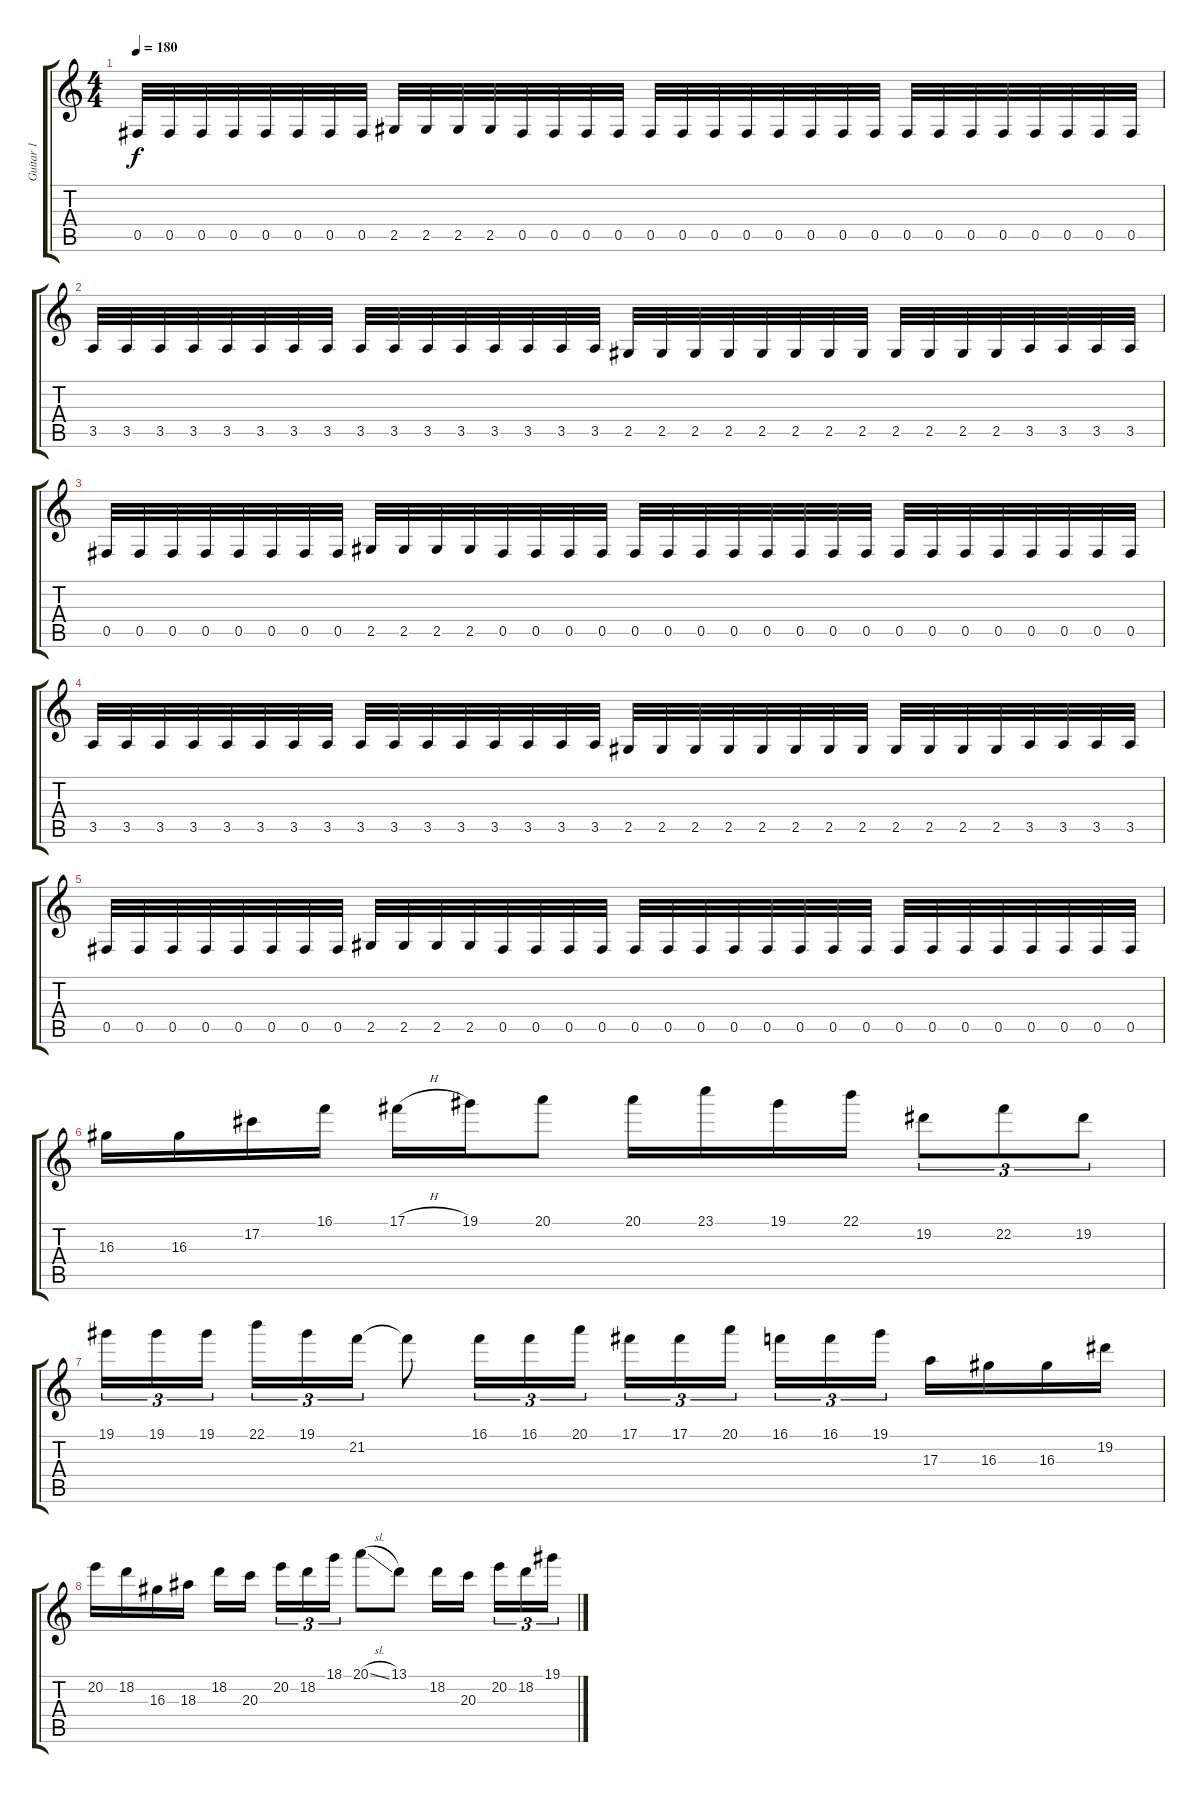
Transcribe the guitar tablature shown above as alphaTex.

\track ("Guitar 1" "Guitar 1") {instrument distortionguitar}
\staff {score tabs}
\tuning (Db4 Ab3 E3 B2 Gb2 B1) {hide}
\ts (4 4)
\tempo 180
\clef g2
\ks c
0.5.32{dy f} 0.5.32 0.5.32 0.5.32 0.5.32 0.5.32 0.5.32 0.5.32 2.5.32 2.5.32 2.5.32 2.5.32 0.5.32 0.5.32 0.5.32 0.5.32 0.5.32 0.5.32 0.5.32 0.5.32 0.5.32 0.5.32 0.5.32 0.5.32 0.5.32 0.5.32 0.5.32 0.5.32 0.5.32 0.5.32 0.5.32 0.5.32 |
3.5.32 3.5.32 3.5.32 3.5.32 3.5.32 3.5.32 3.5.32 3.5.32 3.5.32 3.5.32 3.5.32 3.5.32 3.5.32 3.5.32 3.5.32 3.5.32 2.5.32 2.5.32 2.5.32 2.5.32 2.5.32 2.5.32 2.5.32 2.5.32 2.5.32 2.5.32 2.5.32 2.5.32 3.5.32 3.5.32 3.5.32 3.5.32 |
0.5.32 0.5.32 0.5.32 0.5.32 0.5.32 0.5.32 0.5.32 0.5.32 2.5.32 2.5.32 2.5.32 2.5.32 0.5.32 0.5.32 0.5.32 0.5.32 0.5.32 0.5.32 0.5.32 0.5.32 0.5.32 0.5.32 0.5.32 0.5.32 0.5.32 0.5.32 0.5.32 0.5.32 0.5.32 0.5.32 0.5.32 0.5.32 |
3.5.32 3.5.32 3.5.32 3.5.32 3.5.32 3.5.32 3.5.32 3.5.32 3.5.32 3.5.32 3.5.32 3.5.32 3.5.32 3.5.32 3.5.32 3.5.32 2.5.32 2.5.32 2.5.32 2.5.32 2.5.32 2.5.32 2.5.32 2.5.32 2.5.32 2.5.32 2.5.32 2.5.32 3.5.32 3.5.32 3.5.32 3.5.32 |
0.5.32 0.5.32 0.5.32 0.5.32 0.5.32 0.5.32 0.5.32 0.5.32 2.5.32 2.5.32 2.5.32 2.5.32 0.5.32 0.5.32 0.5.32 0.5.32 0.5.32 0.5.32 0.5.32 0.5.32 0.5.32 0.5.32 0.5.32 0.5.32 0.5.32 0.5.32 0.5.32 0.5.32 0.5.32 0.5.32 0.5.32 0.5.32 |
16.3.16 16.3.16 17.2.16 16.1.16 17.1{h}.16 19.1.16 20.1.8 20.1.16 23.1.16 19.1.16 22.1.16 19.2.8{tu (3 2)} 22.2.8{tu (3 2)} 19.2.8{tu (3 2)} |
19.1.16{tu (3 2)} 19.1.16{tu (3 2)} 19.1.16{tu (3 2)} 22.1.16{tu (3 2)} 19.1.16{tu (3 2)} 21.2.16{tu (3 2)} 21.2{t}.8 16.1.16{tu (3 2)} 16.1.16{tu (3 2)} 20.1.16{tu (3 2)} 17.1.16{tu (3 2)} 17.1.16{tu (3 2)} 20.1.16{tu (3 2)} 16.1.16{tu (3 2)} 16.1.16{tu (3 2)} 19.1.16{tu (3 2)} 17.3.16 16.3.16 16.3.16 19.2.16 |
20.2.16 18.2.16 16.3.16 18.3.16 18.2.16 20.3.16 20.2.16{tu (3 2)} 18.2.16{tu (3 2)} 18.1.16{tu (3 2)} 20.1{sl}.8 13.1.8 18.2.16 20.3.16 20.2.16{tu (3 2)} 18.2.16{tu (3 2)} 19.1.16{tu (3 2)}
